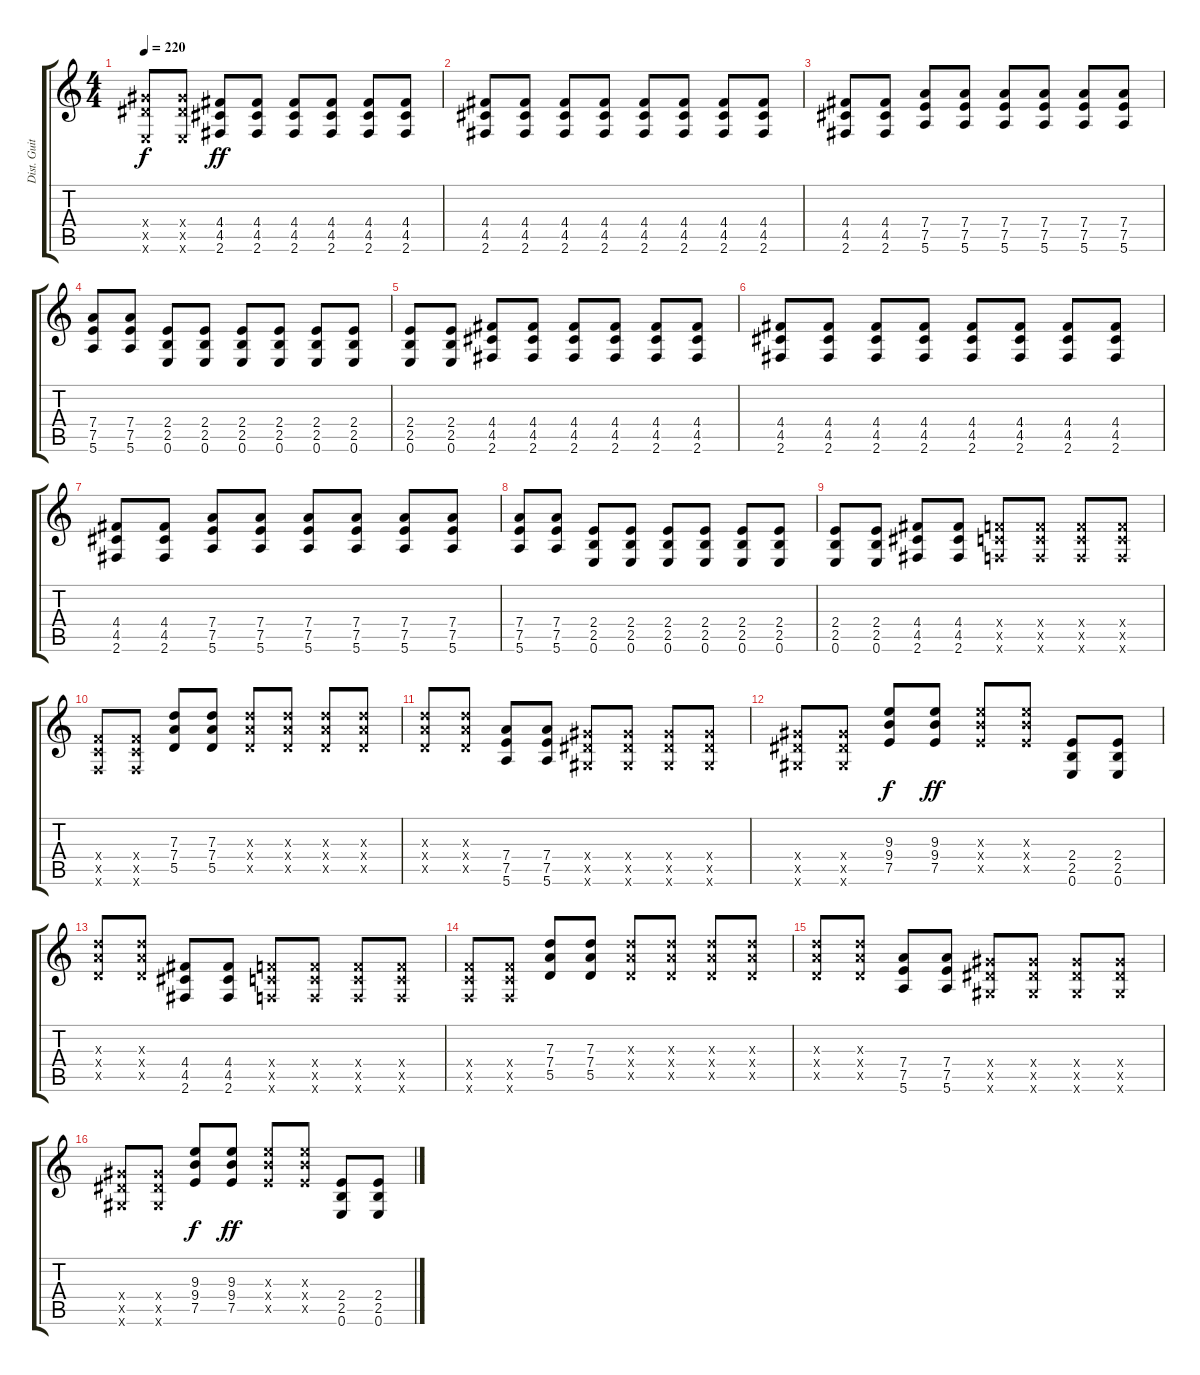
\track ("Dist. Guitar 2" "Dist. Guit") {instrument distortionguitar}
\staff {score tabs}
\tuning (E4 B3 G3 D3 A2 E2) {hide}
\ts (4 4)
\tempo 220
\clef g2
\ks c
(6.4{x} 6.5{x} 0.6{x}).8{dy f} (6.4{x} 6.5{x} 0.6{x}).8 (4.4 4.5 2.6).8{dy ff} (4.4 4.5 2.6).8 (4.4 4.5 2.6).8 (4.4 4.5 2.6).8 (4.4 4.5 2.6).8 (4.4 4.5 2.6).8 |
(4.4 4.5 2.6).8 (4.4 4.5 2.6).8 (4.4 4.5 2.6).8 (4.4 4.5 2.6).8 (4.4 4.5 2.6).8 (4.4 4.5 2.6).8 (4.4 4.5 2.6).8 (4.4 4.5 2.6).8 |
(4.4 4.5 2.6).8 (4.4 4.5 2.6).8 (7.4 7.5 5.6).8 (7.4 7.5 5.6).8 (7.4 7.5 5.6).8 (7.4 7.5 5.6).8 (7.4 7.5 5.6).8 (7.4 7.5 5.6).8 |
(7.4 7.5 5.6).8 (7.4 7.5 5.6).8 (2.4 2.5 0.6).8 (2.4 2.5 0.6).8 (2.4 2.5 0.6).8 (2.4 2.5 0.6).8 (2.4 2.5 0.6).8 (2.4 2.5 0.6).8 |
(2.4 2.5 0.6).8 (2.4 2.5 0.6).8 (4.4 4.5 2.6).8 (4.4 4.5 2.6).8 (4.4 4.5 2.6).8 (4.4 4.5 2.6).8 (4.4 4.5 2.6).8 (4.4 4.5 2.6).8 |
(4.4 4.5 2.6).8 (4.4 4.5 2.6).8 (4.4 4.5 2.6).8 (4.4 4.5 2.6).8 (4.4 4.5 2.6).8 (4.4 4.5 2.6).8 (4.4 4.5 2.6).8 (4.4 4.5 2.6).8 |
(4.4 4.5 2.6).8 (4.4 4.5 2.6).8 (7.4 7.5 5.6).8 (7.4 7.5 5.6).8 (7.4 7.5 5.6).8 (7.4 7.5 5.6).8 (7.4 7.5 5.6).8 (7.4 7.5 5.6).8 |
(7.4 7.5 5.6).8 (7.4 7.5 5.6).8 (2.4 2.5 0.6).8 (2.4 2.5 0.6).8 (2.4 2.5 0.6).8 (2.4 2.5 0.6).8 (2.4 2.5 0.6).8 (2.4 2.5 0.6).8 |
(2.4 2.5 0.6).8 (2.4 2.5 0.6).8 (4.4 4.5 2.6).8 (4.4 4.5 2.6).8 (3.4{x} 3.5{x} 1.6{x}).8 (3.4{x} 3.5{x} 1.6{x}).8 (3.4{x} 3.5{x} 1.6{x}).8 (3.4{x} 3.5{x} 1.6{x}).8 |
(3.4{x} 3.5{x} 1.6{x}).8 (3.4{x} 3.5{x} 1.6{x}).8 (7.3 7.4 5.5).8 (7.3 7.4 5.5).8 (7.3{x} 7.4{x} 5.5{x}).8 (7.3{x} 7.4{x} 5.5{x}).8 (7.3{x} 7.4{x} 5.5{x}).8 (7.3{x} 7.4{x} 5.5{x}).8 |
(7.3{x} 7.4{x} 5.5{x}).8 (7.3{x} 7.4{x} 5.5{x}).8 (7.4 7.5 5.6).8 (7.4 7.5 5.6).8 (6.4{x} 6.5{x} 4.6{x}).8 (6.4{x} 6.5{x} 4.6{x}).8 (6.4{x} 6.5{x} 4.6{x}).8 (6.4{x} 6.5{x} 4.6{x}).8 |
(6.4{x} 6.5{x} 4.6{x}).8 (6.4{x} 6.5{x} 4.6{x}).8 (9.3 9.4 7.5).8{dy f} (9.3 9.4 7.5).8{dy ff} (9.3{x} 9.4{x} 7.5{x}).8 (9.3{x} 9.4{x} 7.5{x}).8 (2.4 2.5 0.6).8 (2.4 2.5 0.6).8 |
(7.3{x} 7.4{x} 5.5{x}).8 (7.3{x} 7.4{x} 5.5{x}).8 (4.4 4.5 2.6).8 (4.4 4.5 2.6).8 (3.4{x} 3.5{x} 1.6{x}).8 (3.4{x} 3.5{x} 1.6{x}).8 (3.4{x} 3.5{x} 1.6{x}).8 (3.4{x} 3.5{x} 1.6{x}).8 |
(3.4{x} 3.5{x} 1.6{x}).8 (3.4{x} 3.5{x} 1.6{x}).8 (7.3 7.4 5.5).8 (7.3 7.4 5.5).8 (7.3{x} 7.4{x} 5.5{x}).8 (7.3{x} 7.4{x} 5.5{x}).8 (7.3{x} 7.4{x} 5.5{x}).8 (7.3{x} 7.4{x} 5.5{x}).8 |
(7.3{x} 7.4{x} 5.5{x}).8 (7.3{x} 7.4{x} 5.5{x}).8 (7.4 7.5 5.6).8 (7.4 7.5 5.6).8 (6.4{x} 6.5{x} 4.6{x}).8 (6.4{x} 6.5{x} 4.6{x}).8 (6.4{x} 6.5{x} 4.6{x}).8 (6.4{x} 6.5{x} 4.6{x}).8 |
(6.4{x} 6.5{x} 4.6{x}).8 (6.4{x} 6.5{x} 4.6{x}).8 (9.3 9.4 7.5).8{dy f} (9.3 9.4 7.5).8{dy ff} (9.3{x} 9.4{x} 7.5{x}).8 (9.3{x} 9.4{x} 7.5{x}).8 (2.4 2.5 0.6).8 (2.4 2.5 0.6).8
